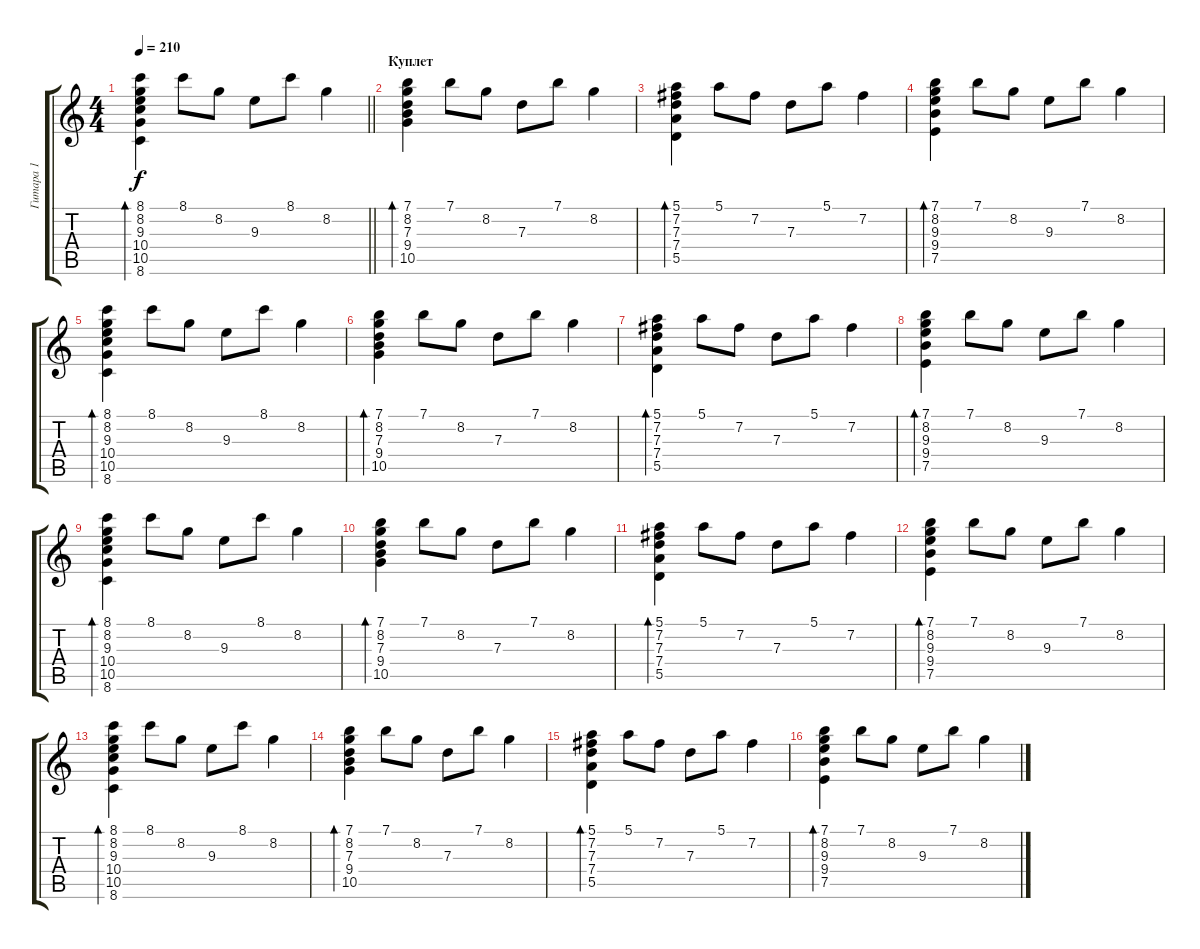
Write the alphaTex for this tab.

\track ("Гитара 1" "Гитара 1") {instrument electricguitarjazz}
\staff {score tabs}
\tuning (E4 B3 G3 D3 A2 E2) {hide}
\ts (4 4)
\tempo 210
\clef g2
\barLineRight lightlight
\ks c
(8.1 8.2 9.3 10.4 10.5 8.6).4{bd 60 dy f} 8.1.8 8.2.8 9.3.8 8.1.8 8.2.4 |
\section ("" "Куплет")
(7.1 8.2 7.3 9.4 10.5).4{bd 60} 7.1.8 8.2.8 7.3.8 7.1.8 8.2.4 |
(5.1 7.2 7.3 7.4 5.5).4{bd 60} 5.1.8 7.2.8 7.3.8 5.1.8 7.2.4 |
(7.1 8.2 9.3 9.4 7.5).4{bd 60} 7.1.8 8.2.8 9.3.8 7.1.8 8.2.4 |
(8.1 8.2 9.3 10.4 10.5 8.6).4{bd 60} 8.1.8 8.2.8 9.3.8 8.1.8 8.2.4 |
(7.1 8.2 7.3 9.4 10.5).4{bd 60} 7.1.8 8.2.8 7.3.8 7.1.8 8.2.4 |
(5.1 7.2 7.3 7.4 5.5).4{bd 60} 5.1.8 7.2.8 7.3.8 5.1.8 7.2.4 |
(7.1 8.2 9.3 9.4 7.5).4{bd 60} 7.1.8 8.2.8 9.3.8 7.1.8 8.2.4 |
(8.1 8.2 9.3 10.4 10.5 8.6).4{bd 60} 8.1.8 8.2.8 9.3.8 8.1.8 8.2.4 |
(7.1 8.2 7.3 9.4 10.5).4{bd 60} 7.1.8 8.2.8 7.3.8 7.1.8 8.2.4 |
(5.1 7.2 7.3 7.4 5.5).4{bd 60} 5.1.8 7.2.8 7.3.8 5.1.8 7.2.4 |
(7.1 8.2 9.3 9.4 7.5).4{bd 60} 7.1.8 8.2.8 9.3.8 7.1.8 8.2.4 |
(8.1 8.2 9.3 10.4 10.5 8.6).4{bd 60} 8.1.8 8.2.8 9.3.8 8.1.8 8.2.4 |
(7.1 8.2 7.3 9.4 10.5).4{bd 60} 7.1.8 8.2.8 7.3.8 7.1.8 8.2.4 |
(5.1 7.2 7.3 7.4 5.5).4{bd 60} 5.1.8 7.2.8 7.3.8 5.1.8 7.2.4 |
(7.1 8.2 9.3 9.4 7.5).4{bd 60} 7.1.8 8.2.8 9.3.8 7.1.8 8.2.4
